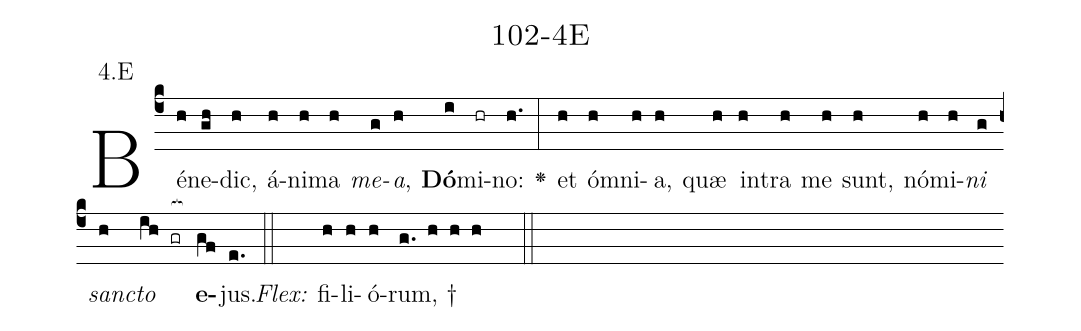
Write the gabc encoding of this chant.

name: 102-4E;
annotation: 4.E;
%%
(c4)Bé(h)ne(gh)dic,(h) á(h)ni(h)ma(h) <i>me</i>(g)<i>a</i>,(h) <b>Dó</b>(i)mi(hr)no:(h.) <v>\greheightstar</v>(:) et(h) óm(h)ni(h)a,(h) quæ(h) in(h)tra(h) me(h) sunt,(h) nó(h)mi(h)<i>ni</i>(g) <i>sanc</i>(h)<i>to</i>(ih gr[ocb:1{]) <b>e</b>(gf[ocb:0}])jus.(e.) (::)
<i>Flex:</i>()  fi(h)li(h)ó(h)rum, †(g. h h h  ::)

%E(h) u(g) o(h) u(ih) a(gf) e.(e.) (::)
